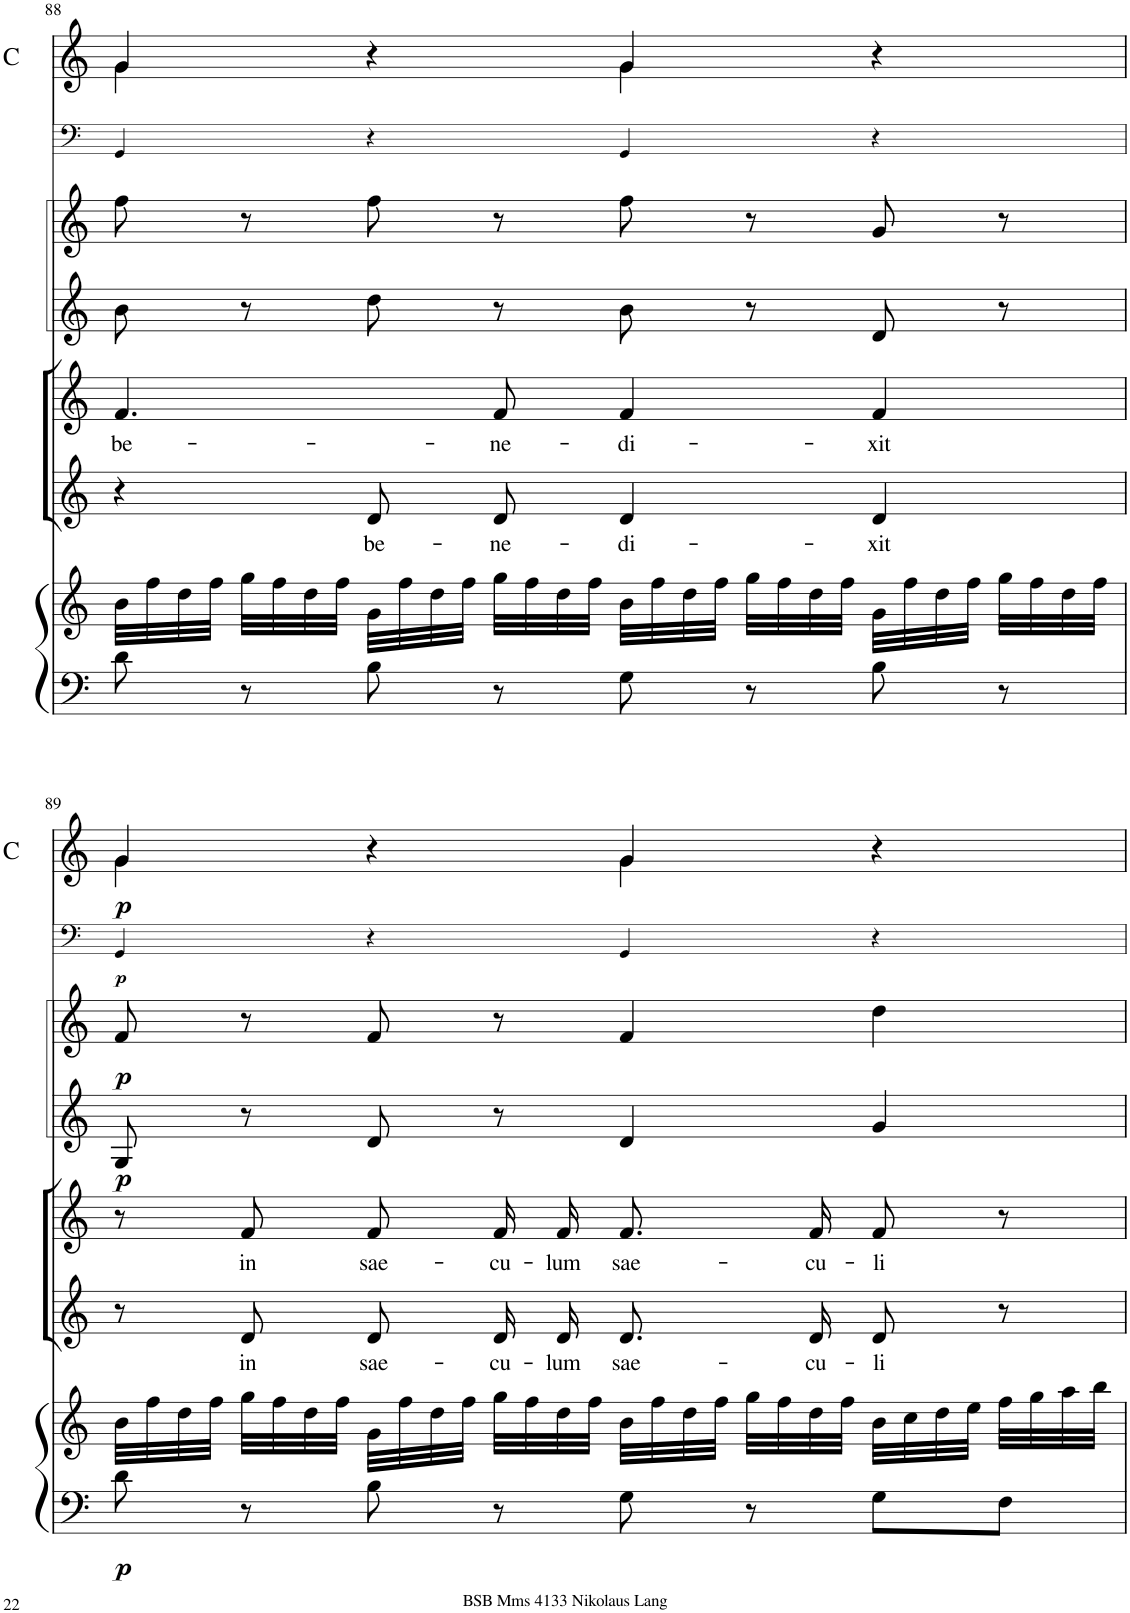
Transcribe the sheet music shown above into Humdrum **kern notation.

**kern	**kern	**dynam	**kern	**text	**kern	**text	**kern	**dynam	**kern	**dynam	**kern	**dynam	**kern	**dynam
*part7	*part7	*part7	*part6	*part6	*part5	*part5	*part4	*part4	*part3	*part3	*part2	*part2	*part1	*part1
*staff8	*staff7	*staff7/8	*staff6	*staff6	*staff5	*staff5	*staff4	*staff4	*staff3	*staff3	*staff2	*staff2	*staff1	*staff1
*I"Organo	*	*	*I"Soprano 2	*	*I"Soprano 1	*	*I"Violino 2	*	*I"Violino 1	*	*I"Timpani	*	*I"Clarini	*
*	*	*	*	*	*	*	*I'Vln	*	*I'Vln	*	*I'Timp	*	*I'C	*
!!LO:PB:g=z
*clefF4	*clefG2	*	*clefG2	*	*clefG2	*	*clefG2	*	*clefG2	*	*clefF4	*	*clefG2	*
*k[]	*k[]	*	*k[]	*	*k[]	*	*k[]	*	*k[]	*	*k[]	*	*k[]	*
*M4/4	*M4/4	*	*M4/4	*	*M4/4	*	*M4/4	*	*M4/4	*	*M4/4	*	*M4/4	*
*met(c)	*met(c)	*	*met(c)	*	*met(c)	*	*met(c)	*	*met(c)	*	*met(c)	*	*met(c)	*
=88	=88	=88	=88	=88	=88	=88	=88	=88	=88	=88	=88	=88	=88	=88
!	!	!	!	!	!	!LO:LY:b	!	!	!	!	!	!	!	!
*	*	*	*	*	*	*	*	*	*	*	*	*	*^	*
8d\	32b\LLL	.	4r	.	4.f/	be-	8b\	.	8ff\	.	4GG/	.	4g/	4g\	.
.	32ff\	.	.	.	.	.	.	.	.	.	.	.	.	.	.
.	32dd\	.	.	.	.	.	.	.	.	.	.	.	.	.	.
.	32ff\JJJ	.	.	.	.	.	.	.	.	.	.	.	.	.	.
8r	32gg\LLL	.	.	.	.	.	8r	.	8r	.	.	.	.	.	.
.	32ff\	.	.	.	.	.	.	.	.	.	.	.	.	.	.
.	32dd\	.	.	.	.	.	.	.	.	.	.	.	.	.	.
.	32ff\JJJ	.	.	.	.	.	.	.	.	.	.	.	.	.	.
!	!	!	!	!LO:LY:b	!	!	!	!	!	!	!	!	!	!	!
8B\	32g\LLL	.	8d/L	be-	.	.	8dd\	.	8ff\	.	4r	.	4r	4ryy	.
.	32ff\	.	.	.	.	.	.	.	.	.	.	.	.	.	.
.	32dd\	.	.	.	.	.	.	.	.	.	.	.	.	.	.
.	32ff\JJJ	.	.	.	.	.	.	.	.	.	.	.	.	.	.
!	!	!	!	!LO:LY:b	!	!LO:LY:b	!	!	!	!	!	!	!	!	!
8r	32gg\LLL	.	8d/J	-ne-	8f/	-ne-	8r	.	8r	.	.	.	.	.	.
.	32ff\	.	.	.	.	.	.	.	.	.	.	.	.	.	.
.	32dd\	.	.	.	.	.	.	.	.	.	.	.	.	.	.
.	32ff\JJJ	.	.	.	.	.	.	.	.	.	.	.	.	.	.
!	!	!	!	!LO:LY:b	!	!LO:LY:b	!	!	!	!	!	!	!	!	!
8G\	32b\LLL	.	4d/	-di-	4f/	-di-	8b\	.	8ff\	.	4GG/	.	4g/	4g\	.
.	32ff\	.	.	.	.	.	.	.	.	.	.	.	.	.	.
.	32dd\	.	.	.	.	.	.	.	.	.	.	.	.	.	.
.	32ff\JJJ	.	.	.	.	.	.	.	.	.	.	.	.	.	.
8r	32gg\LLL	.	.	.	.	.	8r	.	8r	.	.	.	.	.	.
.	32ff\	.	.	.	.	.	.	.	.	.	.	.	.	.	.
.	32dd\	.	.	.	.	.	.	.	.	.	.	.	.	.	.
.	32ff\JJJ	.	.	.	.	.	.	.	.	.	.	.	.	.	.
!	!	!	!	!LO:LY:b	!	!LO:LY:b	!	!	!	!	!	!	!	!	!
8B\	32g\LLL	.	4d/	-xit	4f/	-xit	8d/	.	8g/	.	4r	.	4r	4ryy	.
.	32ff\	.	.	.	.	.	.	.	.	.	.	.	.	.	.
.	32dd\	.	.	.	.	.	.	.	.	.	.	.	.	.	.
.	32ff\JJJ	.	.	.	.	.	.	.	.	.	.	.	.	.	.
8r	32gg\LLL	.	.	.	.	.	8r	.	8r	.	.	.	.	.	.
.	32ff\	.	.	.	.	.	.	.	.	.	.	.	.	.	.
.	32dd\	.	.	.	.	.	.	.	.	.	.	.	.	.	.
.	32ff\JJJ	.	.	.	.	.	.	.	.	.	.	.	.	.	.
!!LO:LB:g=z	!!
=89	=89	=89	=89	=89	=89	=89	=89	=89	=89	=89	=89	=89	=89	=89	=89
!	!	!LO:DY:b=2	!	!	!	!	!	!LO:DY:b	!	!LO:DY:b	!	!LO:DY:b	!	!	!LO:DY:b
8d\	32b\LLL	p	8r	.	8r	.	8G/	p	8f/	p	4GG/	p	4g/	4g\	p
.	32ff\	.	.	.	.	.	.	.	.	.	.	.	.	.	.
.	32dd\	.	.	.	.	.	.	.	.	.	.	.	.	.	.
.	32ff\JJJ	.	.	.	.	.	.	.	.	.	.	.	.	.	.
!	!	!	!	!LO:LY:b	!	!LO:LY:b	!	!	!	!	!	!	!	!	!
8r	32gg\LLL	.	8d/	in	8f/	in	8r	.	8r	.	.	.	.	.	.
.	32ff\	.	.	.	.	.	.	.	.	.	.	.	.	.	.
.	32dd\	.	.	.	.	.	.	.	.	.	.	.	.	.	.
.	32ff\JJJ	.	.	.	.	.	.	.	.	.	.	.	.	.	.
!	!	!	!	!LO:LY:b	!	!LO:LY:b	!	!	!	!	!	!	!	!	!
8B\	32g\LLL	.	8d/L	sae-	8f/L	sae-	8d/	.	8f/	.	4r	.	4r	4ryy	.
.	32ff\	.	.	.	.	.	.	.	.	.	.	.	.	.	.
.	32dd\	.	.	.	.	.	.	.	.	.	.	.	.	.	.
.	32ff\JJJ	.	.	.	.	.	.	.	.	.	.	.	.	.	.
!	!	!	!	!LO:LY:b	!	!LO:LY:b	!	!	!	!	!	!	!	!	!
8r	32gg\LLL	.	16d/L	-cu-	16f/L	-cu-	8r	.	8r	.	.	.	.	.	.
.	32ff\	.	.	.	.	.	.	.	.	.	.	.	.	.	.
!	!	!	!	!LO:LY:b	!	!LO:LY:b	!	!	!	!	!	!	!	!	!
.	32dd\	.	16d/JJ	-lum	16f/JJ	-lum	.	.	.	.	.	.	.	.	.
.	32ff\JJJ	.	.	.	.	.	.	.	.	.	.	.	.	.	.
!	!	!	!	!LO:LY:b	!	!LO:LY:b	!	!	!	!	!	!	!	!	!
8G\	32b\LLL	.	8.d/L	sae-	8.f/L	sae-	4d/	.	4f/	.	4GG/	.	4g/	4g\	.
.	32ff\	.	.	.	.	.	.	.	.	.	.	.	.	.	.
.	32dd\	.	.	.	.	.	.	.	.	.	.	.	.	.	.
.	32ff\JJJ	.	.	.	.	.	.	.	.	.	.	.	.	.	.
8r	32gg\LLL	.	.	.	.	.	.	.	.	.	.	.	.	.	.
.	32ff\	.	.	.	.	.	.	.	.	.	.	.	.	.	.
!	!	!	!	!LO:LY:b	!	!LO:LY:b	!	!	!	!	!	!	!	!	!
.	32dd\	.	16d/Jk	-cu-	16f/Jk	-cu-	.	.	.	.	.	.	.	.	.
.	32ff\JJJ	.	.	.	.	.	.	.	.	.	.	.	.	.	.
!	!	!	!	!LO:LY:b	!	!LO:LY:b	!	!	!	!	!	!	!	!	!
8G\L	32b\LLL	.	8d/	-li	8f/	-li	4g/	.	4dd\	.	4r	.	4r	4ryy	.
.	32cc\	.	.	.	.	.	.	.	.	.	.	.	.	.	.
.	32dd\	.	.	.	.	.	.	.	.	.	.	.	.	.	.
.	32ee\JJJ	.	.	.	.	.	.	.	.	.	.	.	.	.	.
8F\J	32ff\LLL	.	8r	.	8r	.	.	.	.	.	.	.	.	.	.
.	32gg\	.	.	.	.	.	.	.	.	.	.	.	.	.	.
.	32aa\	.	.	.	.	.	.	.	.	.	.	.	.	.	.
.	32bb\JJJ	.	.	.	.	.	.	.	.	.	.	.	.	.	.
*	*	*	*	*	*	*	*	*	*	*	*	*	*v	*v	*
=	=	=	=	=	=	=	=	=	=	=	=	=	=	=
*-	*-	*-	*-	*-	*-	*-	*-	*-	*-	*-	*-	*-	*-	*-
